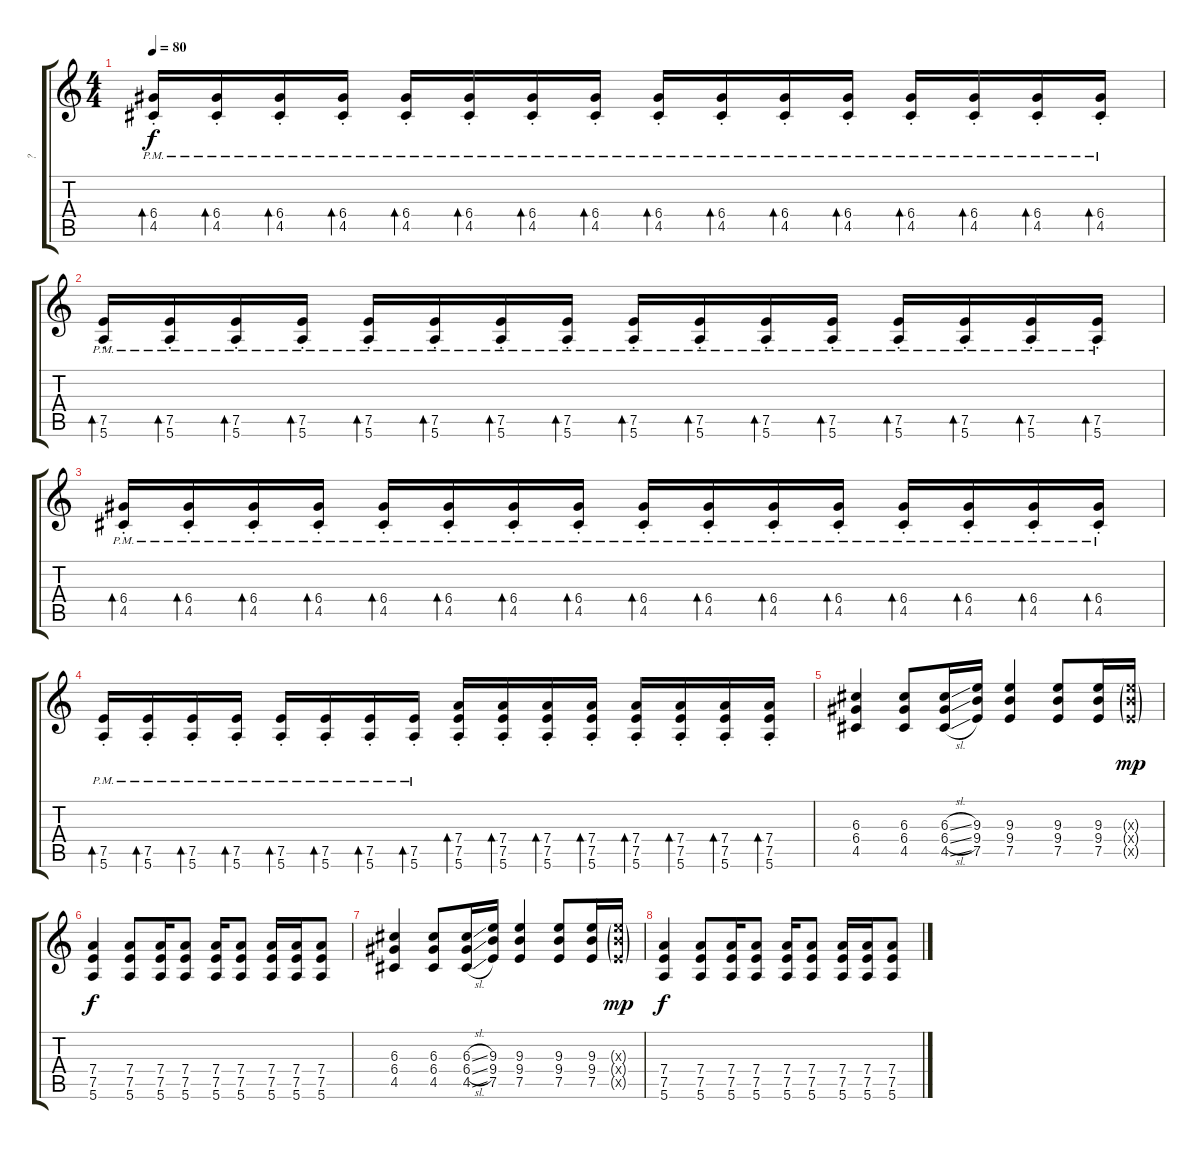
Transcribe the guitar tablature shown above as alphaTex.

\track ("?" "?") {instrument overdrivenguitar}
\staff {score tabs}
\tuning (E4 B3 G3 D3 A2 E2) {hide}
\ts (4 4)
\tempo 80
\clef g2
\ks c
(6.4{pm st} 4.5{pm st}).16{bd 60 dy f} (6.4{pm st} 4.5{pm st}).16{bd 60} (6.4{pm st} 4.5{pm st}).16{bd 60} (6.4{pm st} 4.5{pm st}).16{bd 60} (6.4{pm st} 4.5{pm st}).16{bd 60} (6.4{pm st} 4.5{pm st}).16{bd 60} (6.4{pm st} 4.5{pm st}).16{bd 60} (6.4{pm st} 4.5{pm st}).16{bd 60} (6.4{pm st} 4.5{pm st}).16{bd 60} (6.4{pm st} 4.5{pm st}).16{bd 60} (6.4{pm st} 4.5{pm st}).16{bd 60} (6.4{pm st} 4.5{pm st}).16{bd 60} (6.4{pm st} 4.5{pm st}).16{bd 60} (6.4{pm st} 4.5{pm st}).16{bd 60} (6.4{pm st} 4.5{pm st}).16{bd 60} (6.4{pm st} 4.5{pm st}).16{bd 60} |
(7.5{pm st} 5.6{pm st}).16{bd 60} (7.5{pm st} 5.6{pm st}).16{bd 60} (7.5{pm st} 5.6{pm st}).16{bd 60} (7.5{pm st} 5.6{pm st}).16{bd 60} (7.5{pm st} 5.6{pm st}).16{bd 60} (7.5{pm st} 5.6{pm st}).16{bd 60} (7.5{pm st} 5.6{pm st}).16{bd 60} (7.5{pm st} 5.6{pm st}).16{bd 60} (7.5{pm st} 5.6{pm st}).16{bd 60} (7.5{pm st} 5.6{pm st}).16{bd 60} (7.5{pm st} 5.6{pm st}).16{bd 60} (7.5{pm st} 5.6{pm st}).16{bd 60} (7.5{pm st} 5.6{pm st}).16{bd 60} (7.5{pm st} 5.6{pm st}).16{bd 60} (7.5{pm st} 5.6{pm st}).16{bd 60} (7.5{pm st} 5.6{pm st}).16{bd 60} |
(6.4{pm st} 4.5{pm st}).16{bd 60} (6.4{pm st} 4.5{pm st}).16{bd 60} (6.4{pm st} 4.5{pm st}).16{bd 60} (6.4{pm st} 4.5{pm st}).16{bd 60} (6.4{pm st} 4.5{pm st}).16{bd 60} (6.4{pm st} 4.5{pm st}).16{bd 60} (6.4{pm st} 4.5{pm st}).16{bd 60} (6.4{pm st} 4.5{pm st}).16{bd 60} (6.4{pm st} 4.5{pm st}).16{bd 60} (6.4{pm st} 4.5{pm st}).16{bd 60} (6.4{pm st} 4.5{pm st}).16{bd 60} (6.4{pm st} 4.5{pm st}).16{bd 60} (6.4{pm st} 4.5{pm st}).16{bd 60} (6.4{pm st} 4.5{pm st}).16{bd 60} (6.4{pm st} 4.5{pm st}).16{bd 60} (6.4{pm st} 4.5{pm st}).16{bd 60} |
(7.5{pm st} 5.6{pm st}).16{bd 60} (7.5{pm st} 5.6{pm st}).16{bd 60} (7.5{pm st} 5.6{pm st}).16{bd 60} (7.5{pm st} 5.6{pm st}).16{bd 60} (7.5{pm st} 5.6{pm st}).16{bd 60} (7.5{pm st} 5.6{pm st}).16{bd 60} (7.5{pm st} 5.6{pm st}).16{bd 60} (7.5{pm st} 5.6{pm st}).16{bd 60} (7.4 7.5{st} 5.6{st}).16{bd 60} (7.4 7.5{st} 5.6{st}).16{bd 60} (7.4 7.5{st} 5.6{st}).16{bd 60} (7.4 7.5{st} 5.6{st}).16{bd 60} (7.4 7.5{st} 5.6{st}).16{bd 60} (7.4 7.5{st} 5.6{st}).16{bd 60} (7.4 7.5{st} 5.6{st}).16{bd 60} (7.4 7.5{st} 5.6{st}).16{bd 60} |
(6.3 6.4 4.5).4 (6.3 6.4 4.5).8 (6.3{sl} 6.4{sl} 4.5{sl}).16 (9.3 9.4 7.5).16 (9.3 9.4 7.5).4 (9.3 9.4 7.5).8 (9.3 9.4 7.5).16 (9.3{g x} 9.4{g x} 7.5{g x}).16{dy mp} |
(7.4 7.5 5.6).4{dy f} (7.4 7.5 5.6).8 (7.4 7.5 5.6).16 (7.4 7.5 5.6).8 (7.4 7.5 5.6).16 (7.4 7.5 5.6).8 (7.4 7.5 5.6).16 (7.4 7.5 5.6).16 (7.4 7.5 5.6).8 |
(6.3 6.4 4.5).4 (6.3 6.4 4.5).8 (6.3{sl} 6.4{sl} 4.5{sl}).16 (9.3 9.4 7.5).16 (9.3 9.4 7.5).4 (9.3 9.4 7.5).8 (9.3 9.4 7.5).16 (9.3{g x} 9.4{g x} 7.5{g x}).16{dy mp} |
(7.4 7.5 5.6).4{dy f} (7.4 7.5 5.6).8 (7.4 7.5 5.6).16 (7.4 7.5 5.6).8 (7.4 7.5 5.6).16 (7.4 7.5 5.6).8 (7.4 7.5 5.6).16 (7.4 7.5 5.6).16 (7.4 7.5 5.6).8
